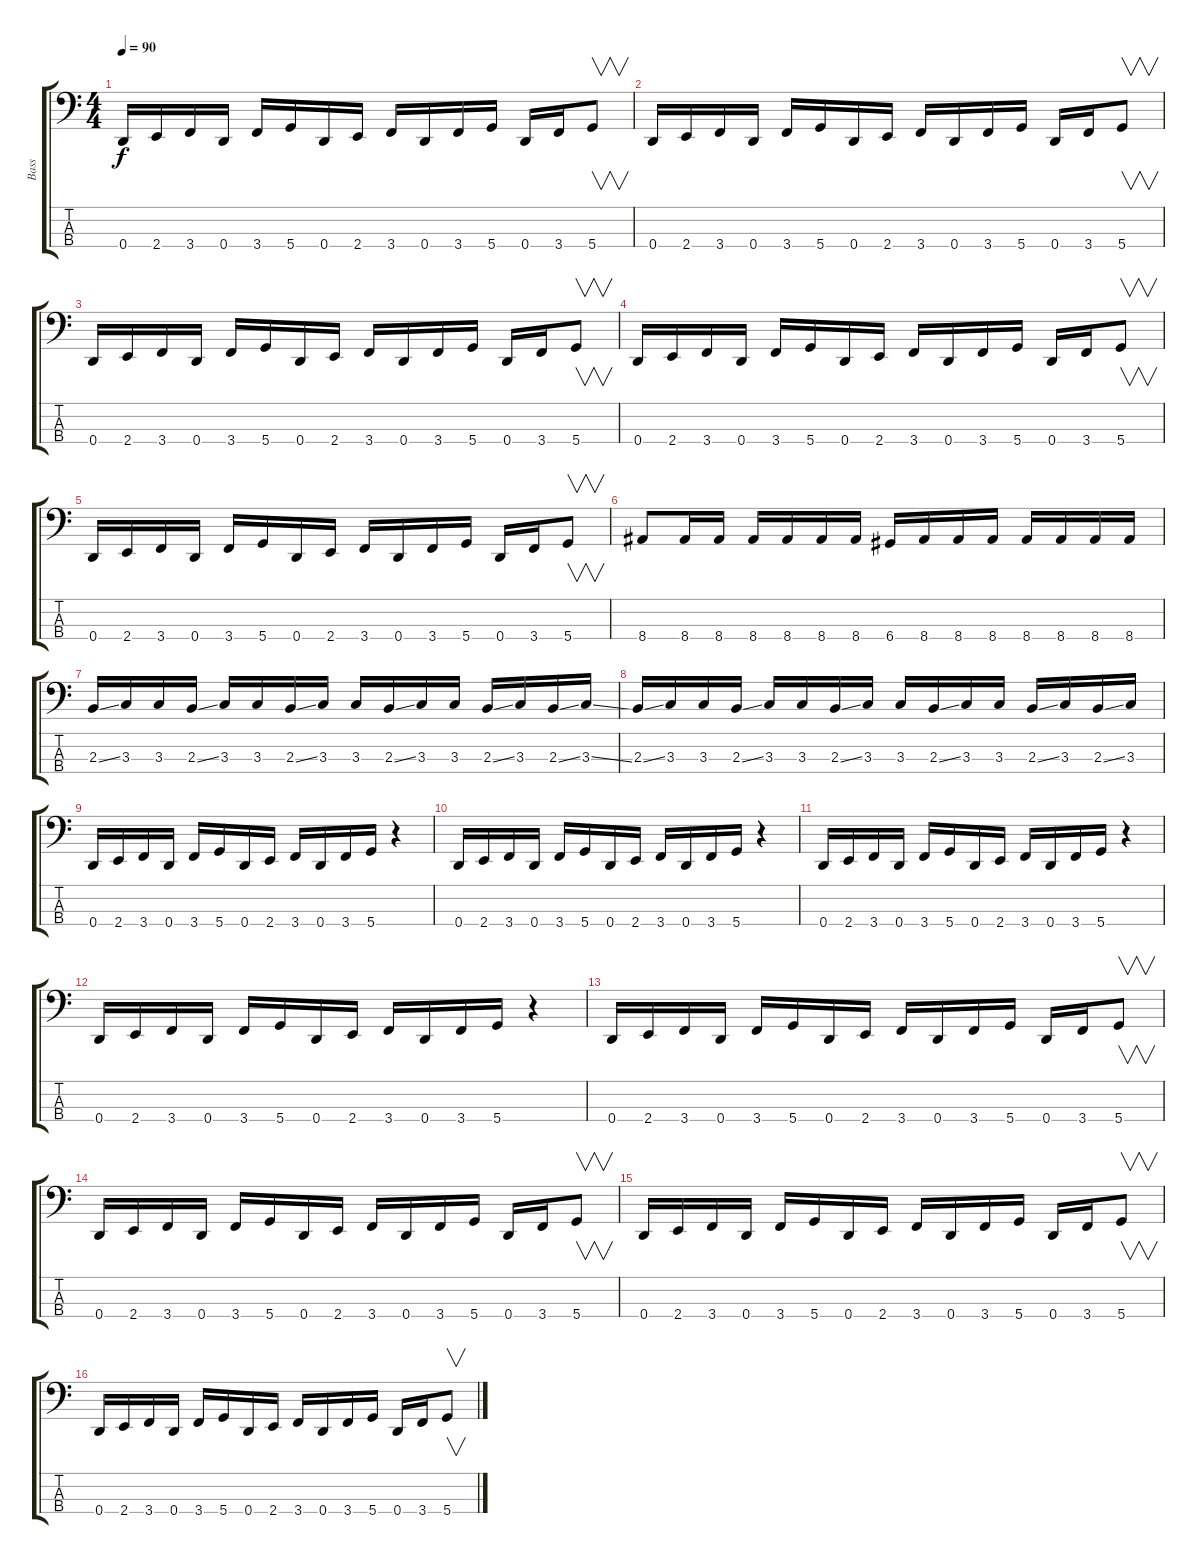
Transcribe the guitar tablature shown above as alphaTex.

\track ("Bass" "Bass") {instrument electricbasspick}
\staff {score tabs}
\tuning (G2 D2 A1 D1) {hide}
\ts (4 4)
\tempo 90
\clef f4
\ks c
0.4.16{dy f} 2.4.16 3.4.16 0.4.16 3.4.16 5.4.16 0.4.16 2.4.16 3.4.16 0.4.16 3.4.16 5.4.16 0.4.16 3.4.16 5.4.8{v} |
0.4.16 2.4.16 3.4.16 0.4.16 3.4.16 5.4.16 0.4.16 2.4.16 3.4.16 0.4.16 3.4.16 5.4.16 0.4.16 3.4.16 5.4.8{v} |
0.4.16 2.4.16 3.4.16 0.4.16 3.4.16 5.4.16 0.4.16 2.4.16 3.4.16 0.4.16 3.4.16 5.4.16 0.4.16 3.4.16 5.4.8{v} |
0.4.16 2.4.16 3.4.16 0.4.16 3.4.16 5.4.16 0.4.16 2.4.16 3.4.16 0.4.16 3.4.16 5.4.16 0.4.16 3.4.16 5.4.8{v} |
0.4.16 2.4.16 3.4.16 0.4.16 3.4.16 5.4.16 0.4.16 2.4.16 3.4.16 0.4.16 3.4.16 5.4.16 0.4.16 3.4.16 5.4.8{v} |
8.4.8 8.4.16 8.4.16 8.4.16 8.4.16 8.4.16 8.4.16 6.4.16 8.4.16 8.4.16 8.4.16 8.4.16 8.4.16 8.4.16 8.4.16 |
2.3{ss}.16 3.3.16 3.3.16 2.3{ss}.16 3.3.16 3.3.16 2.3{ss}.16 3.3.16 3.3.16 2.3{ss}.16 3.3.16 3.3.16 2.3{ss}.16 3.3.16 2.3{ss}.16 3.3{ss}.16 |
2.3{ss}.16 3.3.16 3.3.16 2.3{ss}.16 3.3.16 3.3.16 2.3{ss}.16 3.3.16 3.3.16 2.3{ss}.16 3.3.16 3.3.16 2.3{ss}.16 3.3.16 2.3{ss}.16 3.3.16 |
0.4.16 2.4.16 3.4.16 0.4.16 3.4.16 5.4.16 0.4.16 2.4.16 3.4.16 0.4.16 3.4.16 5.4.16 r.4 |
0.4.16 2.4.16 3.4.16 0.4.16 3.4.16 5.4.16 0.4.16 2.4.16 3.4.16 0.4.16 3.4.16 5.4.16 r.4 |
0.4.16 2.4.16 3.4.16 0.4.16 3.4.16 5.4.16 0.4.16 2.4.16 3.4.16 0.4.16 3.4.16 5.4.16 r.4 |
0.4.16 2.4.16 3.4.16 0.4.16 3.4.16 5.4.16 0.4.16 2.4.16 3.4.16 0.4.16 3.4.16 5.4.16 r.4 |
0.4.16 2.4.16 3.4.16 0.4.16 3.4.16 5.4.16 0.4.16 2.4.16 3.4.16 0.4.16 3.4.16 5.4.16 0.4.16 3.4.16 5.4.8{v} |
0.4.16 2.4.16 3.4.16 0.4.16 3.4.16 5.4.16 0.4.16 2.4.16 3.4.16 0.4.16 3.4.16 5.4.16 0.4.16 3.4.16 5.4.8{v} |
0.4.16 2.4.16 3.4.16 0.4.16 3.4.16 5.4.16 0.4.16 2.4.16 3.4.16 0.4.16 3.4.16 5.4.16 0.4.16 3.4.16 5.4.8{v} |
0.4.16 2.4.16 3.4.16 0.4.16 3.4.16 5.4.16 0.4.16 2.4.16 3.4.16 0.4.16 3.4.16 5.4.16 0.4.16 3.4.16 5.4.8{v}
